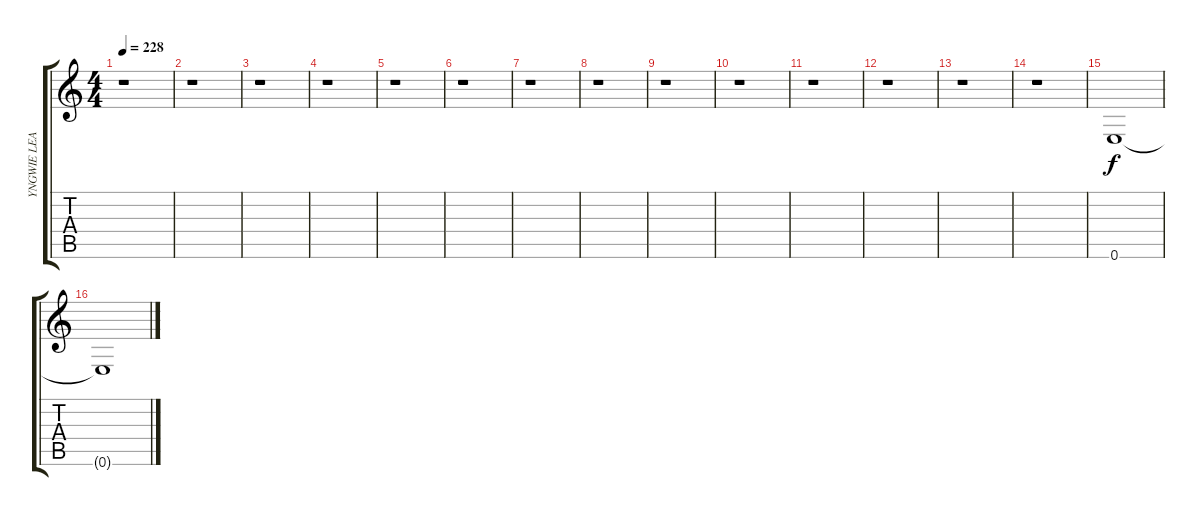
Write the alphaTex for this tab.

\track ("YNGWIE LEAD GUITAR" "YNGWIE LEA") {instrument distortionguitar}
\staff {score tabs}
\tuning (E4 B3 G3 D3 A2 E2) {hide}
\ts (4 4)
\tempo 228
\clef g2
\ks c
r.1{dy f} |
r.1 |
r.1 |
r.1 |
r.1 |
r.1 |
r.1 |
r.1 |
r.1 |
r.1 |
r.1 |
r.1 |
r.1 |
r.1 |
0.6.1 |
0.6{t}.1
